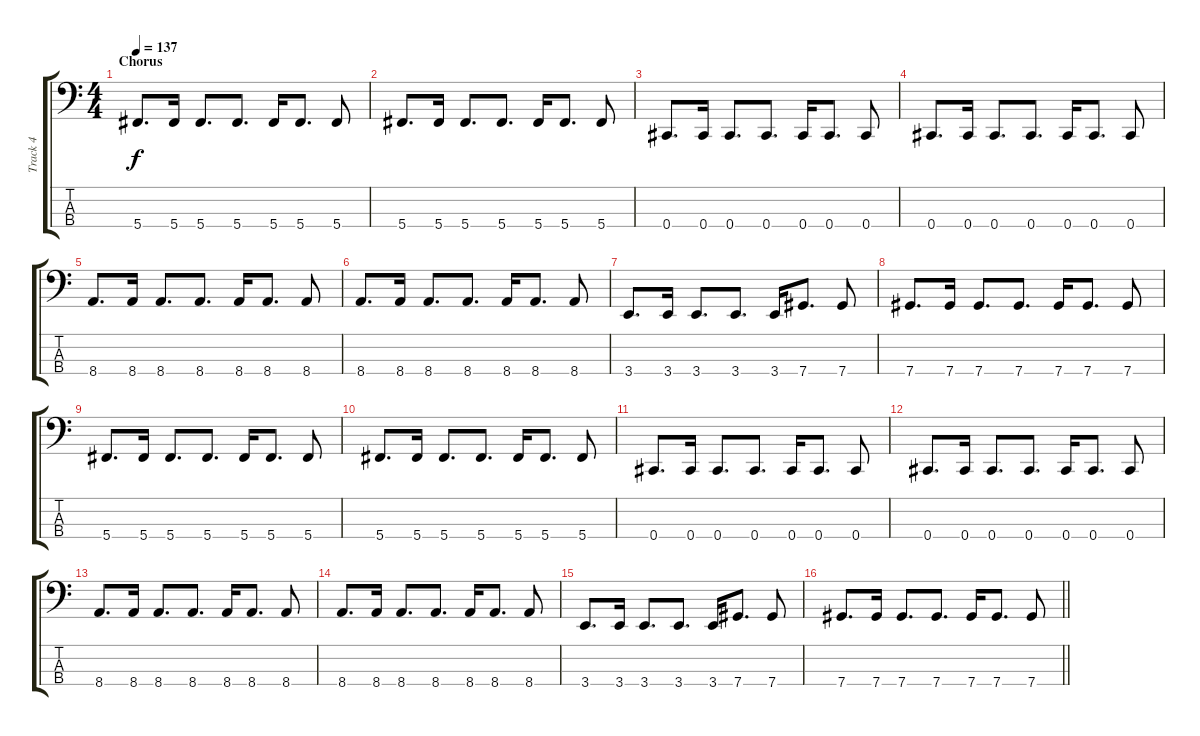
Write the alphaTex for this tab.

\track ("Track 4" "Track 4") {instrument electricbassfinger}
\staff {score tabs}
\tuning (Gb2 Db2 Ab1 Db1) {hide}
\ts (4 4)
\section ("" "Chorus")
\tempo 137
\clef f4
\ks c
5.4.8{d dy f} 5.4.16 5.4.8{d} 5.4.8{d} 5.4.16 5.4.8{d} 5.4.8 |
5.4.8{d} 5.4.16 5.4.8{d} 5.4.8{d} 5.4.16 5.4.8{d} 5.4.8 |
0.4.8{d} 0.4.16 0.4.8{d} 0.4.8{d} 0.4.16 0.4.8{d} 0.4.8 |
0.4.8{d} 0.4.16 0.4.8{d} 0.4.8{d} 0.4.16 0.4.8{d} 0.4.8 |
8.4.8{d} 8.4.16 8.4.8{d} 8.4.8{d} 8.4.16 8.4.8{d} 8.4.8 |
8.4.8{d} 8.4.16 8.4.8{d} 8.4.8{d} 8.4.16 8.4.8{d} 8.4.8 |
3.4.8{d} 3.4.16 3.4.8{d} 3.4.8{d} 3.4.16 7.4.8{d} 7.4.8 |
7.4.8{d} 7.4.16 7.4.8{d} 7.4.8{d} 7.4.16 7.4.8{d} 7.4.8 |
5.4.8{d} 5.4.16 5.4.8{d} 5.4.8{d} 5.4.16 5.4.8{d} 5.4.8 |
5.4.8{d} 5.4.16 5.4.8{d} 5.4.8{d} 5.4.16 5.4.8{d} 5.4.8 |
0.4.8{d} 0.4.16 0.4.8{d} 0.4.8{d} 0.4.16 0.4.8{d} 0.4.8 |
0.4.8{d} 0.4.16 0.4.8{d} 0.4.8{d} 0.4.16 0.4.8{d} 0.4.8 |
8.4.8{d} 8.4.16 8.4.8{d} 8.4.8{d} 8.4.16 8.4.8{d} 8.4.8 |
8.4.8{d} 8.4.16 8.4.8{d} 8.4.8{d} 8.4.16 8.4.8{d} 8.4.8 |
3.4.8{d} 3.4.16 3.4.8{d} 3.4.8{d} 3.4.16 7.4.8{d} 7.4.8 |
\barLineRight lightlight
7.4.8{d} 7.4.16 7.4.8{d} 7.4.8{d} 7.4.16 7.4.8{d} 7.4.8
